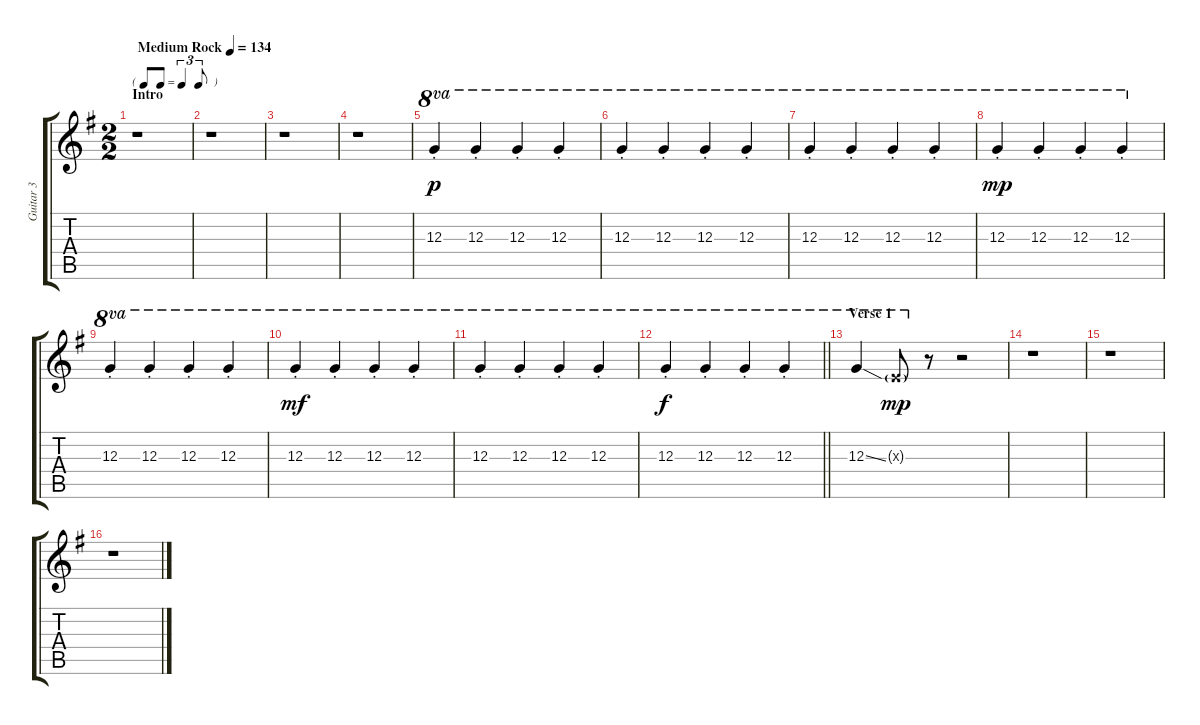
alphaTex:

\track ("Guitar 3" "Guitar 3") {instrument distortionguitar}
\staff {score tabs}
\tuning (E4 B3 G3 D3 A2 E2) {hide}
\ts (2 2)
\tf triplet8th
\section ("" "Intro")
\tempo (134 "Medium Rock")
\clef g2
\ks g
r.1{dy p instrument distortionguitar} |
r.1 |
r.1 |
r.1 |
12.3{st}.4{ot 8va} 12.3{st}.4{ot 8va} 12.3{st}.4{ot 8va} 12.3{st}.4{ot 8va} |
12.3{st}.4{ot 8va} 12.3{st}.4{ot 8va} 12.3{st}.4{ot 8va} 12.3{st}.4{ot 8va} |
12.3{st}.4{ot 8va} 12.3{st}.4{ot 8va} 12.3{st}.4{ot 8va} 12.3{st}.4{ot 8va} |
12.3{st}.4{ot 8va dy mp} 12.3{st}.4{ot 8va} 12.3{st}.4{ot 8va} 12.3{st}.4{ot 8va} |
12.3{st}.4{ot 8va} 12.3{st}.4{ot 8va} 12.3{st}.4{ot 8va} 12.3{st}.4{ot 8va} |
12.3{st}.4{ot 8va dy mf} 12.3{st}.4{ot 8va} 12.3{st}.4{ot 8va} 12.3{st}.4{ot 8va} |
12.3{st}.4{ot 8va} 12.3{st}.4{ot 8va} 12.3{st}.4{ot 8va} 12.3{st}.4{ot 8va} |
\barLineRight lightlight
12.3{st}.4{ot 8va dy f} 12.3{st}.4{ot 8va} 12.3{st}.4{ot 8va} 12.3{st}.4{ot 8va} |
\section ("" "Verse 1")
12.3{ss}.4{ot 8va} 9.3{g x}.8{ot 8va dy mp} r.8 r.2 |
r.1 |
r.1 |
r.1
